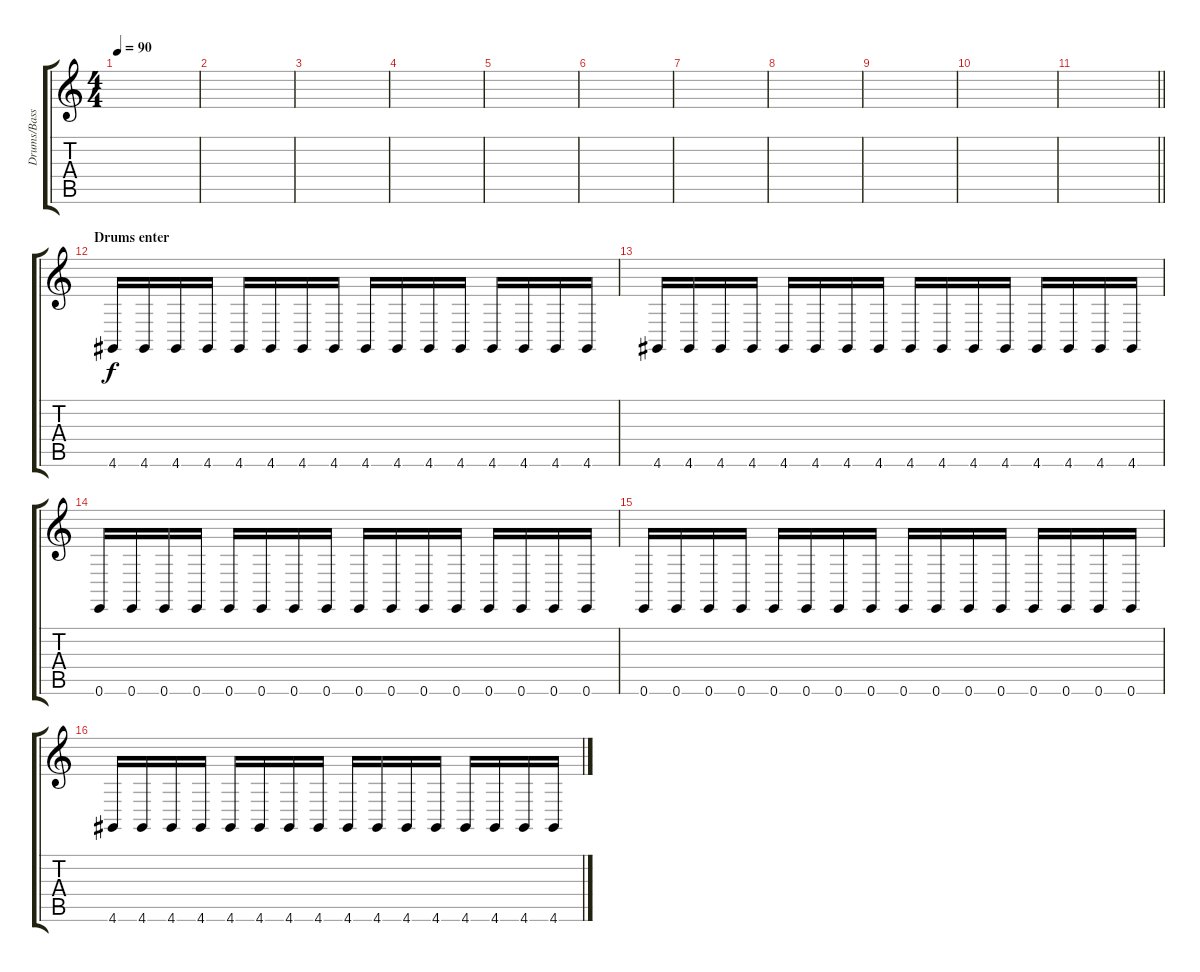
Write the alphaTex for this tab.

\track ("Drums/Bass" "Drums/Bass") {instrument synthdrum}
\staff {score tabs}
\tuning (E4 B3 G3 D3 A2 E2) {hide}
\ts (4 4)
\tempo 90
\clef g2
\ks c
|
|
|
|
|
|
|
|
|
|
\barLineRight lightlight
|
\section ("" "Drums enter")
4.6.16 4.6.16 4.6.16 4.6.16 4.6.16 4.6.16 4.6.16 4.6.16 4.6.16 4.6.16 4.6.16 4.6.16 4.6.16 4.6.16 4.6.16 4.6.16 |
4.6.16 4.6.16 4.6.16 4.6.16 4.6.16 4.6.16 4.6.16 4.6.16 4.6.16 4.6.16 4.6.16 4.6.16 4.6.16 4.6.16 4.6.16 4.6.16 |
0.6.16 0.6.16 0.6.16 0.6.16 0.6.16 0.6.16 0.6.16 0.6.16 0.6.16 0.6.16 0.6.16 0.6.16 0.6.16 0.6.16 0.6.16 0.6.16 |
0.6.16 0.6.16 0.6.16 0.6.16 0.6.16 0.6.16 0.6.16 0.6.16 0.6.16 0.6.16 0.6.16 0.6.16 0.6.16 0.6.16 0.6.16 0.6.16 |
4.6.16 4.6.16 4.6.16 4.6.16 4.6.16 4.6.16 4.6.16 4.6.16 4.6.16 4.6.16 4.6.16 4.6.16 4.6.16 4.6.16 4.6.16 4.6.16
